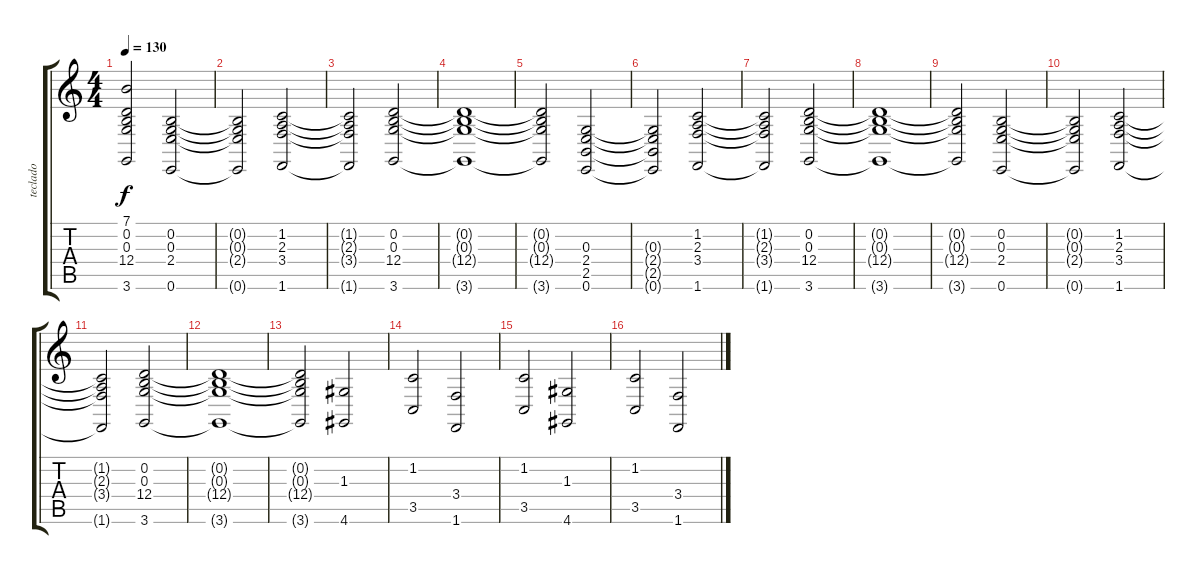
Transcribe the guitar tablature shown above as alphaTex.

\track ("teclado" "teclado") {instrument synthstrings2}
\staff {score tabs}
\tuning (E4 B3 G3 D3 A2 E2) {hide}
\ts (4 4)
\tempo 130
\clef g2
\ks c
(7.1{t} 0.2{t} 0.3{t} 12.4{t} 3.6{t}).2{dy f} (0.2 0.3 2.4 0.6).2 |
(0.2{t} 0.3{t} 2.4{t} 0.6{t}).2 (1.2 2.3 3.4 1.6).2 |
(1.2{t} 2.3{t} 3.4{t} 1.6{t}).2 (0.2 0.3 12.4 3.6).2 |
(0.2{t} 0.3{t} 12.4{t} 3.6{t}).1 |
(0.2{t} 0.3{t} 12.4{t} 3.6{t}).2 (0.3 2.4 2.5 0.6).2 |
(0.3{t} 2.4{t} 2.5{t} 0.6{t}).2 (1.2 2.3 3.4 1.6).2 |
(1.2{t} 2.3{t} 3.4{t} 1.6{t}).2 (0.2 0.3 12.4 3.6).2 |
(0.2{t} 0.3{t} 12.4{t} 3.6{t}).1 |
(0.2{t} 0.3{t} 12.4{t} 3.6{t}).2 (0.2 0.3 2.4 0.6).2 |
(0.2{t} 0.3{t} 2.4{t} 0.6{t}).2 (1.2 2.3 3.4 1.6).2 |
(1.2{t} 2.3{t} 3.4{t} 1.6{t}).2 (0.2 0.3 12.4 3.6).2 |
(0.2{t} 0.3{t} 12.4{t} 3.6{t}).1 |
(0.2{t} 0.3{t} 12.4{t} 3.6{t}).2 (1.3 4.6).2 |
(1.2 3.5).2 (3.4 1.6).2 |
(1.2 3.5).2 (1.3 4.6).2 |
(1.2 3.5).2 (3.4 1.6).2
